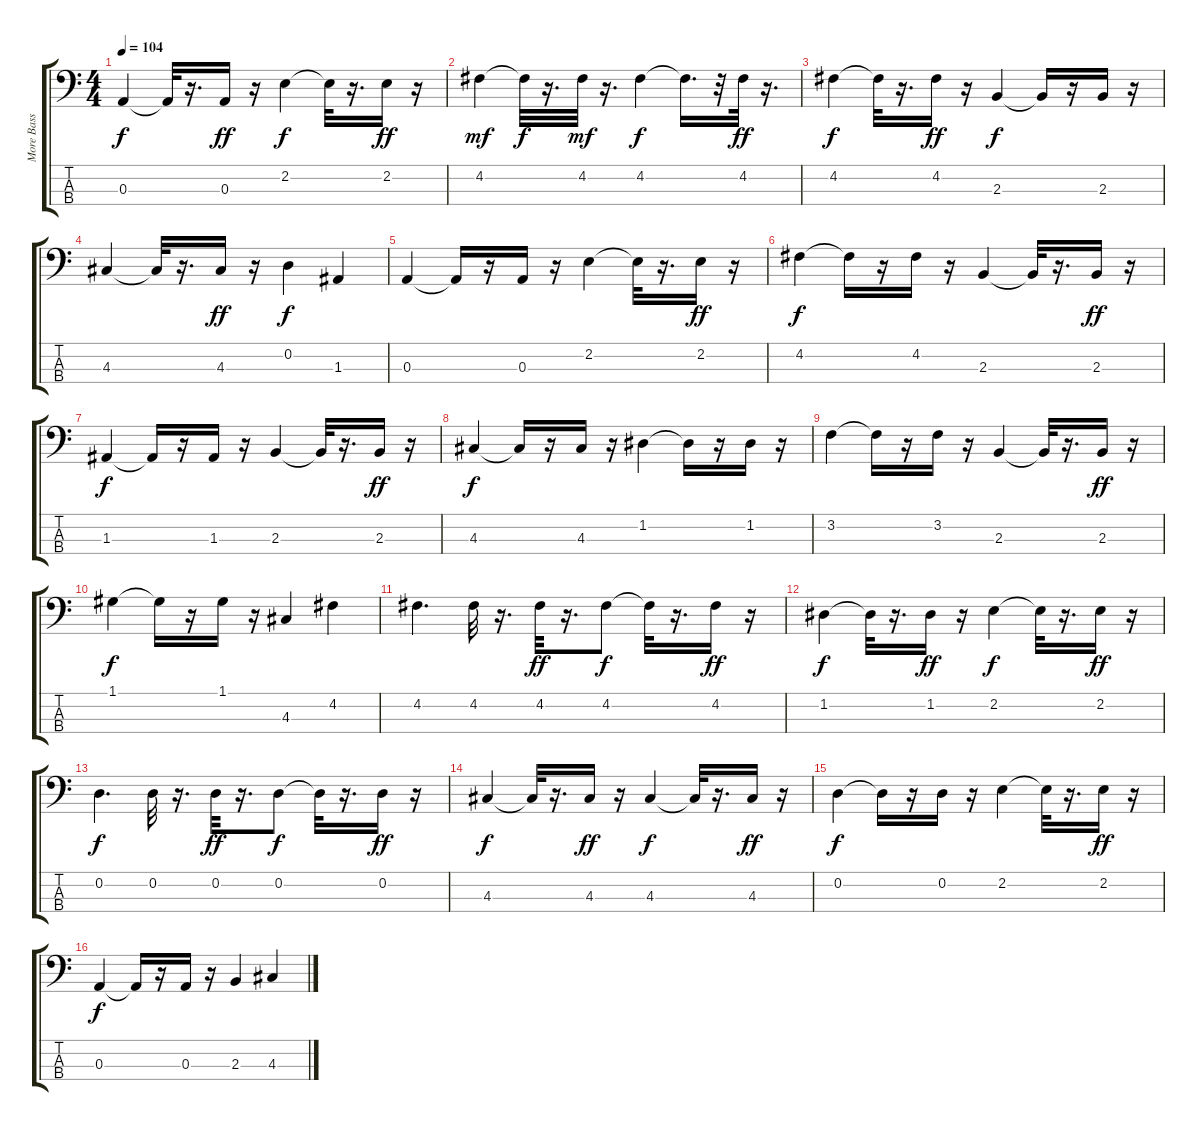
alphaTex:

\track ("More Bass" "More Bass") {instrument slapbass2}
\staff {score tabs}
\tuning (G2 D2 A1 E1) {hide}
\ts (4 4)
\tempo 104
\clef f4
\ks c
0.3.4{dy f} 0.3{t}.32 r.16{d} 0.3.16{dy ff} r.16 2.2.4{dy f} 2.2{t}.32 r.16{d} 2.2.16{dy ff} r.16 |
4.2.4{dy mf} 4.2{t}.32{dy f} r.16{d} 4.2.32{dy mf} r.16{d} 4.2.4{dy f} 4.2{t}.16{d} r.32 4.2.32{dy ff} r.16{d} |
4.2.4{dy f} 4.2{t}.32 r.16{d} 4.2.16{dy ff} r.16 2.3.4{dy f} 2.3{t}.16 r.16 2.3.16 r.16 |
4.3.4 4.3{t}.32 r.16{d} 4.3.16{dy ff} r.16 0.2.4{dy f} 1.3.4 |
0.3.4 0.3{t}.16 r.16 0.3.16 r.16 2.2.4 2.2{t}.32 r.16{d} 2.2.16{dy ff} r.16 |
4.2.4{dy f} 4.2{t}.16 r.16 4.2.16 r.16 2.3.4 2.3{t}.32 r.16{d} 2.3.16{dy ff} r.16 |
1.3.4{dy f} 1.3{t}.16 r.16 1.3.16 r.16 2.3.4 2.3{t}.32 r.16{d} 2.3.16{dy ff} r.16 |
4.3.4{dy f} 4.3{t}.16 r.16 4.3.16 r.16 1.2.4 1.2{t}.16 r.16 1.2.16 r.16 |
3.2.4 3.2{t}.16 r.16 3.2.16 r.16 2.3.4 2.3{t}.32 r.16{d} 2.3.16{dy ff} r.16 |
1.1.4{dy f} 1.1{t}.16 r.16 1.1.16 r.16 4.3.4 4.2.4 |
4.2.4{d} 4.2.32 r.16{d} 4.2.32{dy ff} r.16{d} 4.2.8{dy f} 4.2{t}.32 r.16{d} 4.2.16{dy ff} r.16 |
1.2.4{dy f} 1.2{t}.32 r.16{d} 1.2.16{dy ff} r.16 2.2.4{dy f} 2.2{t}.32 r.16{d} 2.2.16{dy ff} r.16 |
0.2.4{d dy f} 0.2.32 r.16{d} 0.2.32{dy ff} r.16{d} 0.2.8{dy f} 0.2{t}.32 r.16{d} 0.2.16{dy ff} r.16 |
4.3.4{dy f} 4.3{t}.32 r.16{d} 4.3.16{dy ff} r.16 4.3.4{dy f} 4.3{t}.32 r.16{d} 4.3.16{dy ff} r.16 |
0.2.4{dy f} 0.2{t}.16 r.16 0.2.16 r.16 2.2.4 2.2{t}.32 r.16{d} 2.2.16{dy ff} r.16 |
0.3.4{dy f} 0.3{t}.16 r.16 0.3.16 r.16 2.3.4 4.3.4
